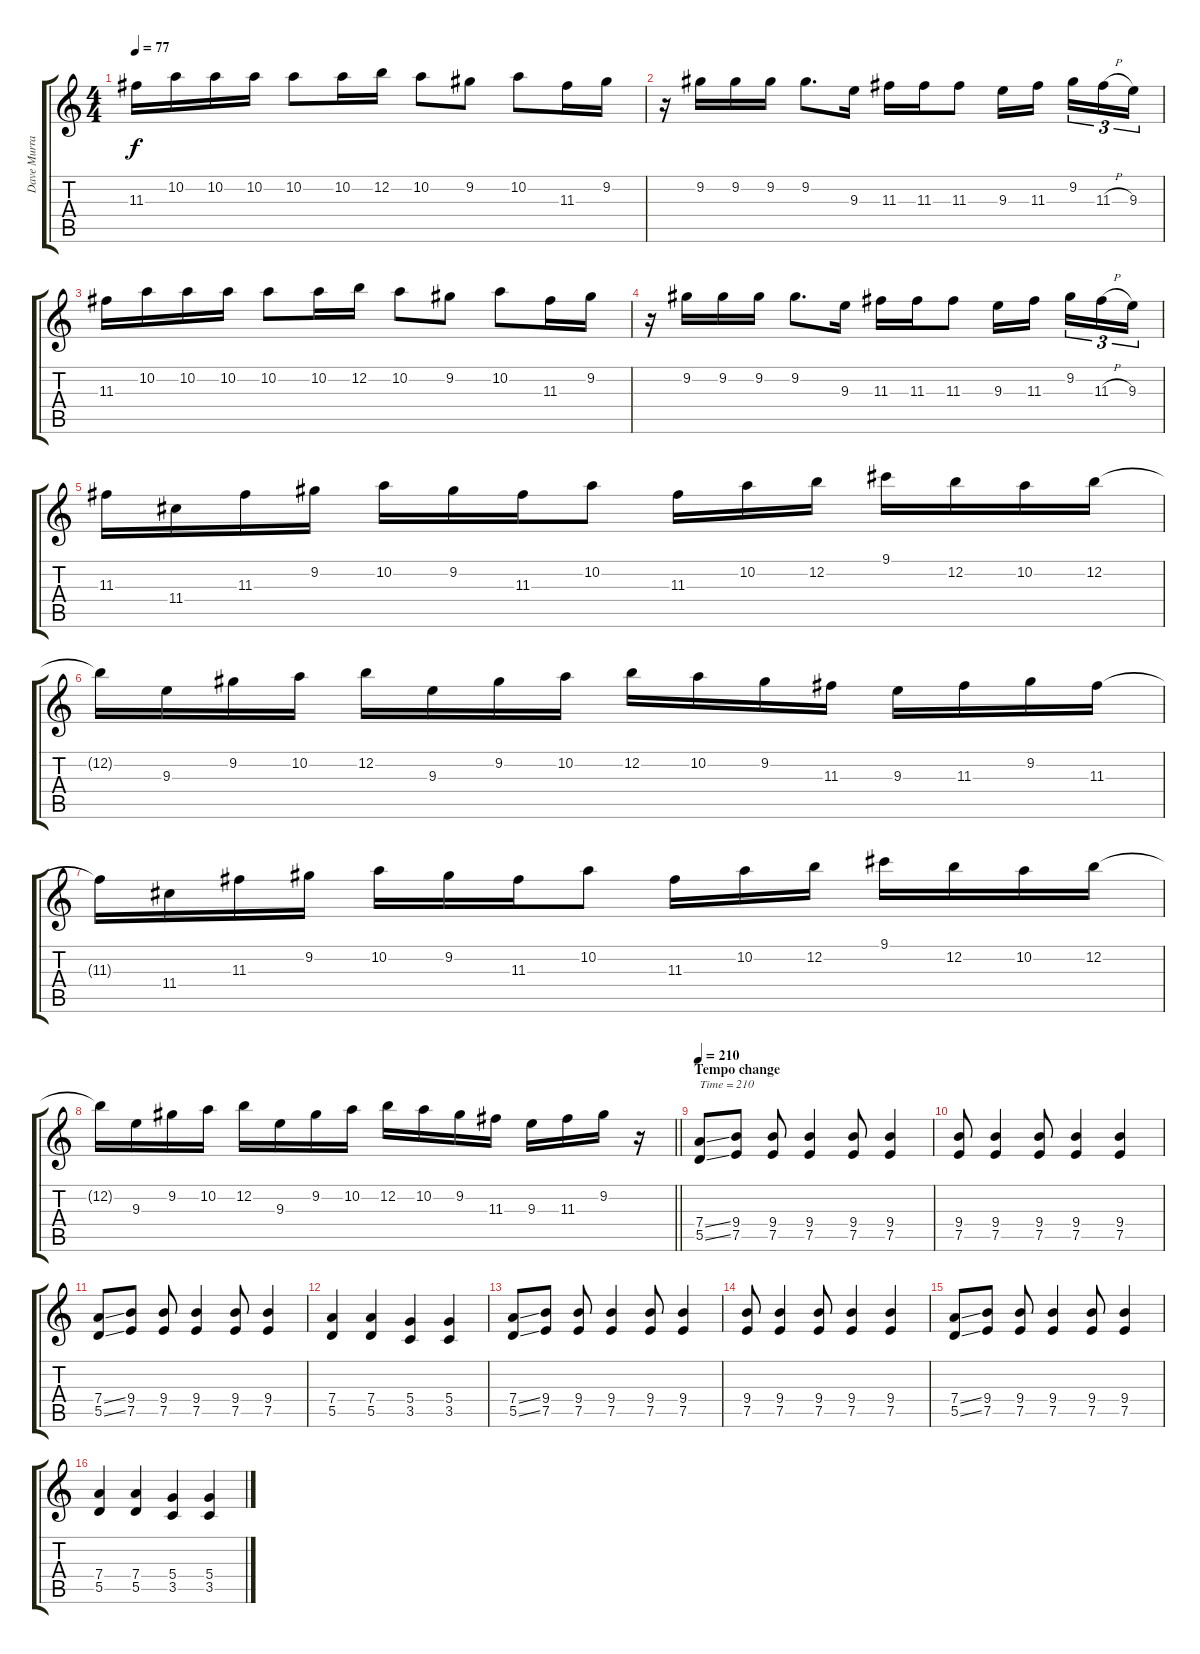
\track ("Dave Murray" "Dave Murra") {instrument overdrivenguitar}
\staff {score tabs}
\tuning (E4 B3 G3 D3 A2 E2) {hide}
\ts (4 4)
\tempo 77
\clef g2
\ks c
11.3.16{dy f} 10.2.16 10.2.16 10.2.16 10.2.8 10.2.16 12.2.16 10.2.8 9.2.8 10.2.8 11.3.16 9.2.16 |
r.16 9.2.16 9.2.16 9.2.16 9.2.8{d} 9.3.16 11.3.16 11.3.16 11.3.8 9.3.16 11.3.16{beam splitsecondary} 9.2.16{tu (3 2)} 11.3{h}.16{tu (3 2)} 9.3.16{tu (3 2)} |
11.3.16 10.2.16 10.2.16 10.2.16 10.2.8 10.2.16 12.2.16 10.2.8 9.2.8 10.2.8 11.3.16 9.2.16 |
r.16 9.2.16 9.2.16 9.2.16 9.2.8{d} 9.3.16 11.3.16 11.3.16 11.3.8 9.3.16 11.3.16{beam splitsecondary} 9.2.16{tu (3 2)} 11.3{h}.16{tu (3 2)} 9.3.16{tu (3 2)} |
11.3.16 11.4.16 11.3.16 9.2.16 10.2.16 9.2.16 11.3.16 10.2.8 11.3.16 10.2.16 12.2.16 9.1.16 12.2.16 10.2.16 12.2.16 |
12.2{t}.16 9.3.16 9.2.16 10.2.16 12.2.16 9.3.16 9.2.16 10.2.16 12.2.16 10.2.16 9.2.16 11.3.16 9.3.16 11.3.16 9.2.16 11.3.16 |
11.3{t}.16 11.4.16 11.3.16 9.2.16 10.2.16 9.2.16 11.3.16 10.2.8 11.3.16 10.2.16 12.2.16 9.1.16 12.2.16 10.2.16 12.2.16 |
\barLineRight lightlight
12.2{t}.16 9.3.16 9.2.16 10.2.16 12.2.16 9.3.16 9.2.16 10.2.16 12.2.16 10.2.16 9.2.16 11.3.16 9.3.16 11.3.16 9.2.16 r.16 |
\section ("" "Tempo change")
\tempo 210
(7.4{ss} 5.5{ss}).8{txt "Time = 210"} (9.4 7.5).8 (9.4 7.5).8 (9.4 7.5).4 (9.4 7.5).8 (9.4 7.5).4 |
(9.4 7.5).8 (9.4 7.5).4 (9.4 7.5).8 (9.4 7.5).4 (9.4 7.5).4 |
(7.4{ss} 5.5{ss}).8 (9.4 7.5).8 (9.4 7.5).8 (9.4 7.5).4 (9.4 7.5).8 (9.4 7.5).4 |
(7.4 5.5).4 (7.4 5.5).4 (5.4 3.5).4 (5.4 3.5).4 |
(7.4{ss} 5.5{ss}).8 (9.4 7.5).8 (9.4 7.5).8 (9.4 7.5).4 (9.4 7.5).8 (9.4 7.5).4 |
(9.4 7.5).8 (9.4 7.5).4 (9.4 7.5).8 (9.4 7.5).4 (9.4 7.5).4 |
(7.4{ss} 5.5{ss}).8 (9.4 7.5).8 (9.4 7.5).8 (9.4 7.5).4 (9.4 7.5).8 (9.4 7.5).4 |
(7.4 5.5).4 (7.4 5.5).4 (5.4 3.5).4 (5.4 3.5).4
